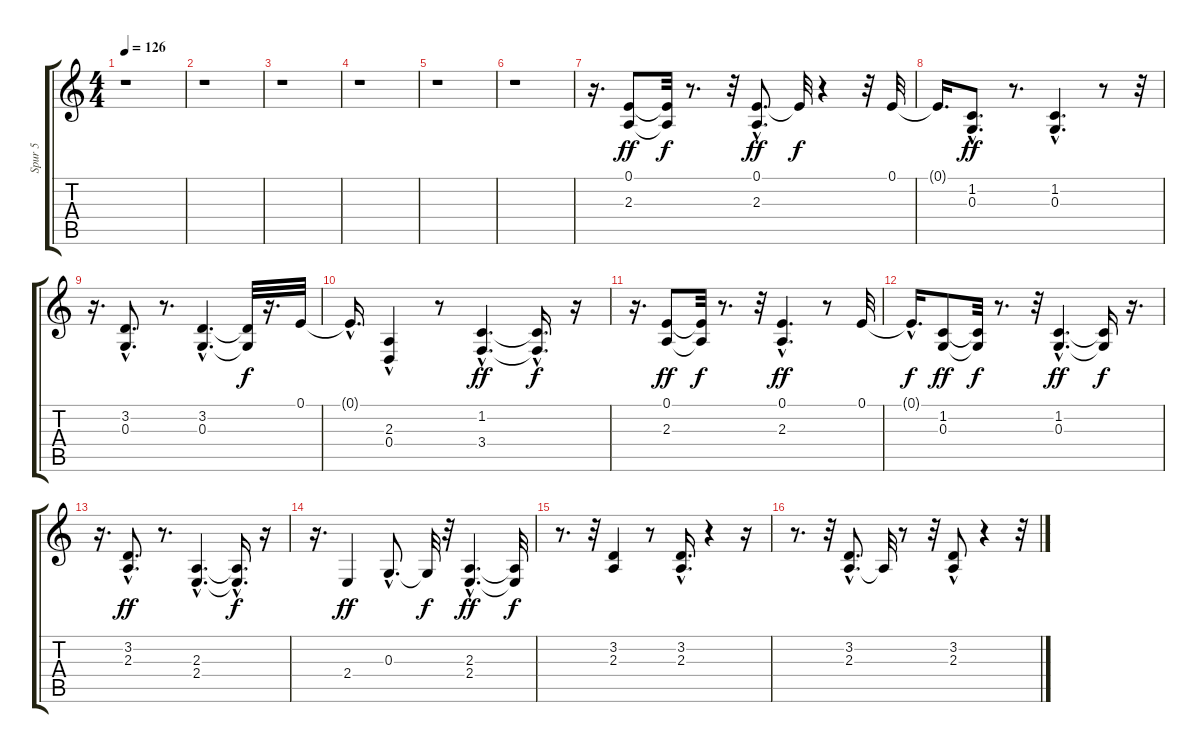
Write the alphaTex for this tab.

\track ("Spur 5" "Spur 5") {instrument lead5charang}
\staff {score tabs}
\tuning (E4 B3 G3 D3 A2 E2) {hide}
\ts (4 4)
\tempo 126
\clef g2
\ks c
r.1{dy f} |
r.1 |
r.1 |
r.1 |
r.1 |
r.1 |
r.16{d} (0.1 2.3).8{dy ff} (0.1{t} 2.3{t}).32{dy f} r.8{d} r.32 (0.1{hac} 2.3{hac}).8{d dy ff} 0.1{t}.32{dy f} r.4 r.32 0.1.32 |
0.1{t}.16{d} (1.2{hac} 0.3{hac}).8{d dy ff} r.8{d} (1.2{hac} 0.3{hac}).4{d} r.8 r.32 |
r.16{d} (3.2 0.3{hac}).8{d} r.8{d} (3.2{hac} 0.3{hac}).4{d} (3.2{t} 0.3{t}).32{dy f} r.16{d} 0.1.32 |
0.1{hac t}.16{d} (2.3 0.4{hac}).4 r.8 (1.2{hac} 3.4{hac}).4{d dy ff} (1.2{hac t} 3.4{t}).16{d dy f} r.16 |
r.16{d} (0.1 2.3).8{dy ff} (0.1{t} 2.3{t}).32{dy f} r.8{d} r.32 (0.1{hac} 2.3{hac}).4{d dy ff} r.8 0.1.32 |
0.1{hac t}.16{d dy f} (1.2 0.3).8{dy ff} (1.2{t} 0.3{t}).32{dy f} r.8{d} r.32 (1.2{hac} 0.3{hac}).4{d dy ff} (1.2{t} 0.3{t}).16{dy f} r.16{d} |
r.16{d} (3.2{hac} 2.3{hac}).8{d dy ff} r.8{d} (2.3{hac} 2.4{hac}).4{d} (2.3{t} 2.4{hac t}).16{d dy f} r.16 |
r.16{d} 2.4.4{dy ff} 0.3{hac}.8{d} 0.3{t}.32{dy f} r.32 (2.3{hac} 2.4{hac}).4{d dy ff} (2.3{t} 2.4{t}).32{dy f} |
r.8{d} r.32 (3.2 2.3).4 r.8 (3.2{hac} 2.3{hac}).16{d} r.4 r.16 |
r.8{d} r.32 (3.2{hac} 2.3{hac}).8{d} 2.3{t}.32 r.8 r.32 (3.2{hac} 2.3).8 r.4 r.32
